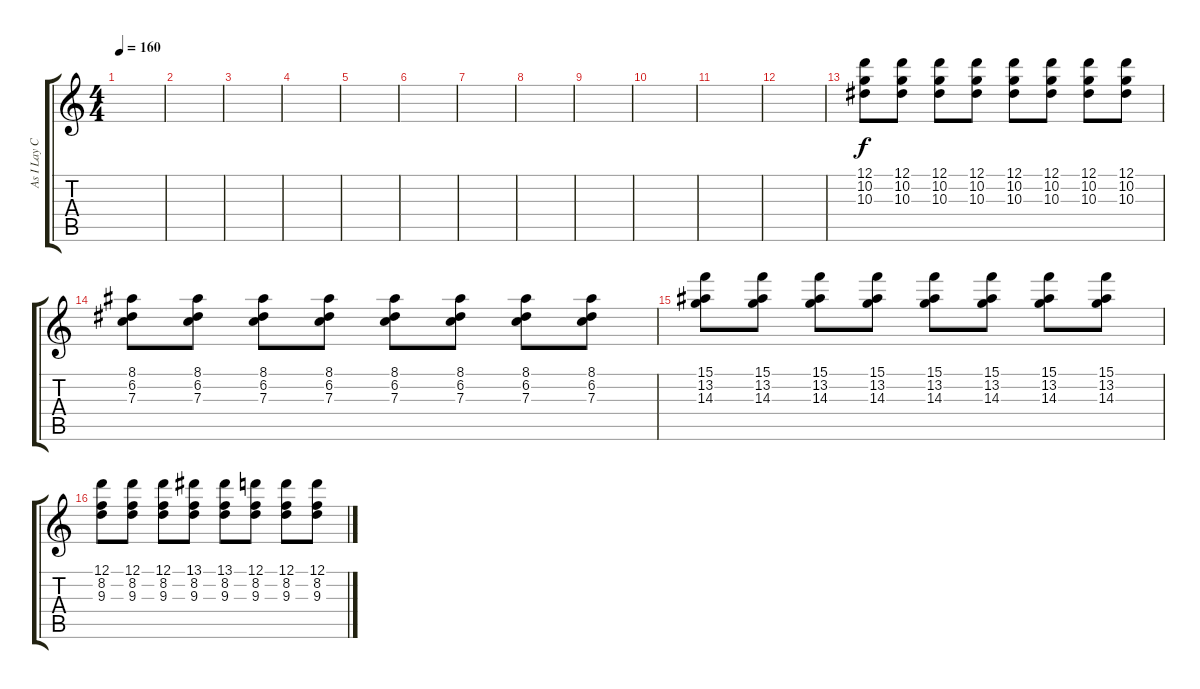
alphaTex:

\track ("As I Lay Curtis" "As I Lay C") {instrument overdrivenguitar}
\staff {score tabs}
\tuning (D4 A3 F3 C3 G2 C2) {hide}
\ts (4 4)
\tempo 160
\clef g2
\ks c
|
|
|
|
|
|
|
|
|
|
|
|
(12.1 10.2 10.3).8{volume 13 balance 0} (12.1 10.2 10.3).8 (12.1 10.2 10.3).8 (12.1 10.2 10.3).8 (12.1 10.2 10.3).8 (12.1 10.2 10.3).8 (12.1 10.2 10.3).8 (12.1 10.2 10.3).8 |
(8.1 6.2 7.3).8 (8.1 6.2 7.3).8 (8.1 6.2 7.3).8 (8.1 6.2 7.3).8 (8.1 6.2 7.3).8 (8.1 6.2 7.3).8 (8.1 6.2 7.3).8 (8.1 6.2 7.3).8 |
(15.1 13.2 14.3).8 (15.1 13.2 14.3).8 (15.1 13.2 14.3).8 (15.1 13.2 14.3).8 (15.1 13.2 14.3).8 (15.1 13.2 14.3).8 (15.1 13.2 14.3).8 (15.1 13.2 14.3).8 |
(12.1 8.2 9.3).8 (12.1 8.2 9.3).8 (12.1 8.2 9.3).8 (13.1 8.2 9.3).8 (13.1 8.2 9.3).8 (12.1 8.2 9.3).8 (12.1 8.2 9.3).8 (12.1 8.2 9.3).8
